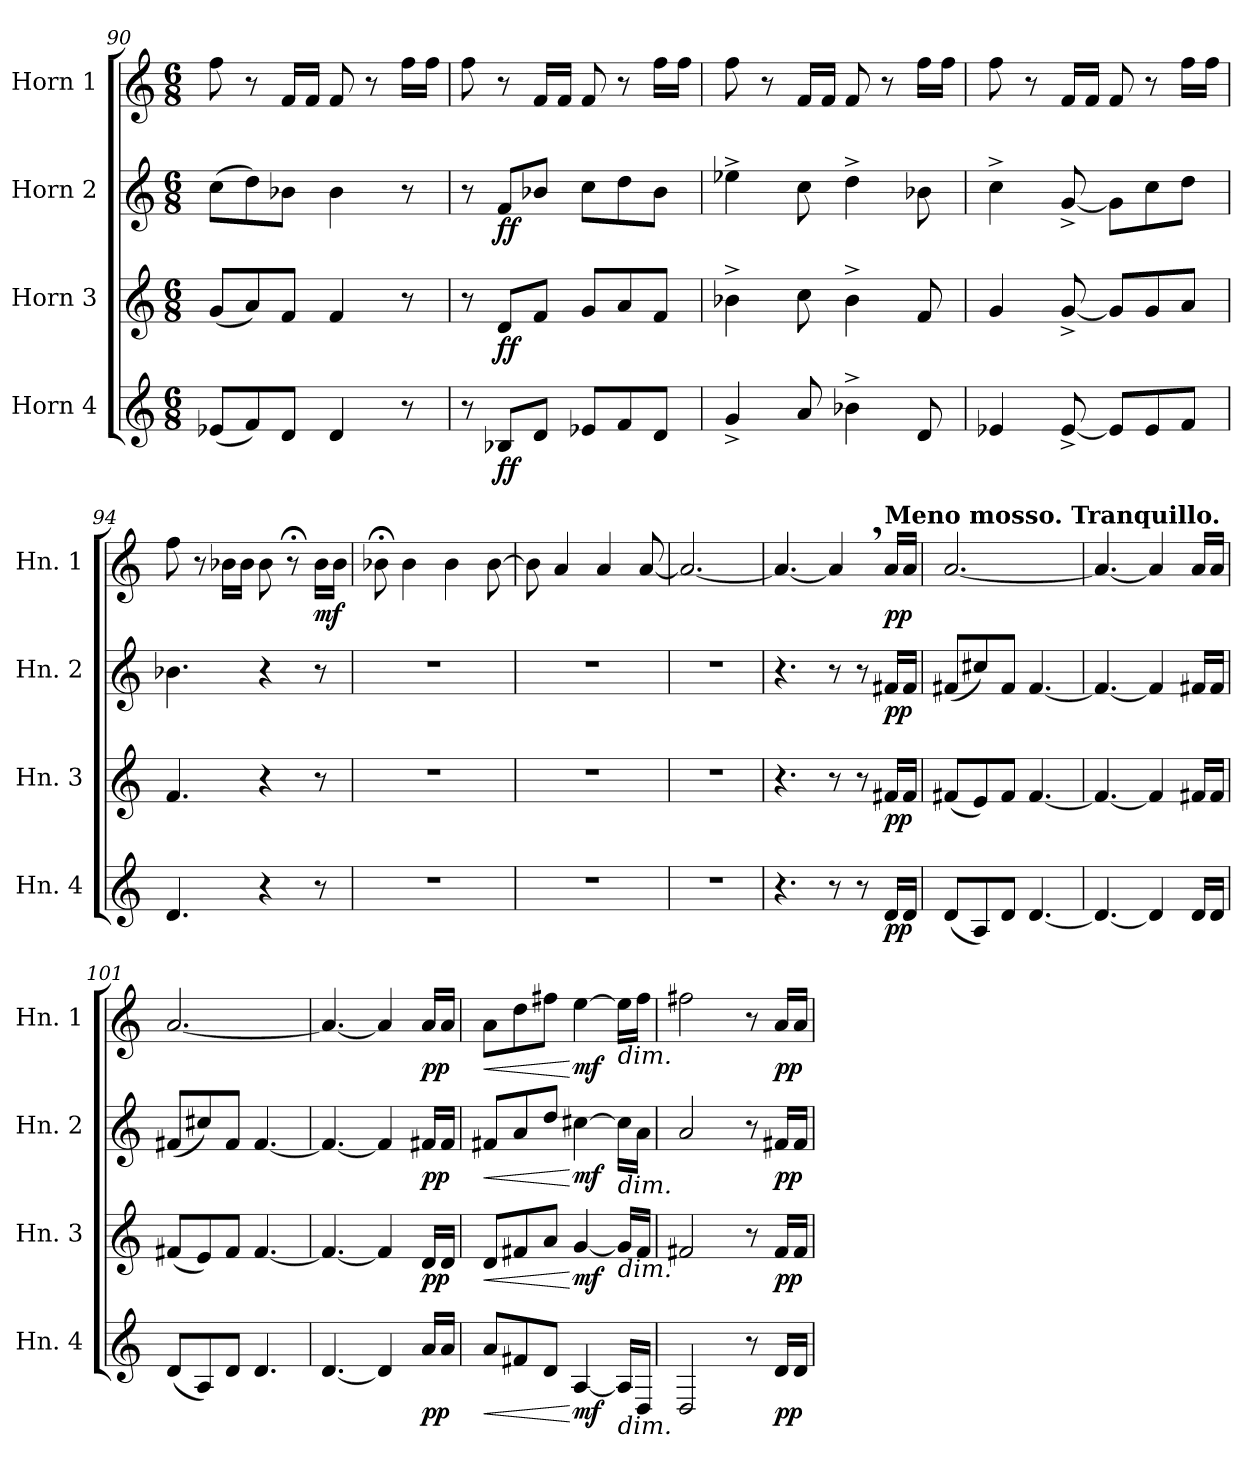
**kern	**dynam	**kern	**dynam	**kern	**dynam	**kern	**dynam
*part4	*part4	*part3	*part3	*part2	*part2	*part1	*part1
*staff4	*staff4	*staff3	*staff3	*staff2	*staff2	*staff1	*staff1
*I"Horn 4	*	*I"Horn 3	*	*I"Horn 2	*	*I"Horn 1	*
*I'Hn. 4	*	*I'Hn. 3	*	*I'Hn. 2	*	*I'Hn. 1	*
*clefG2	*	*clefG2	*	*clefG2	*	*clefG2	*
*ITrd4c7	*	*ITrd4c7	*	*ITrd4c7	*	*ITrd4c7	*
*k[b-]	*	*k[b-]	*	*k[b-]	*	*k[b-]	*
*M6/8	*	*M6/8	*	*M6/8	*	*M6/8	*
=90	=90	=90	=90	=90	=90	=90	=90
(<8A-X/L	.	(<8c/L	.	(>8f\L	.	8b-\	.
8B-/)	.	8d/)	.	8g\)	.	8r	.
8G/J	.	8B-/J	.	8e-X\J	.	16B-/LL	.
.	.	.	.	.	.	16B-/JJ	.
4G/	.	4B-/	.	4e-\	.	8B-/	.
.	.	.	.	.	.	8r	.
8r	.	8r	.	8r	.	16b-\LL	.
.	.	.	.	.	.	16b-\JJ	.
=91	=91	=91	=91	=91	=91	=91	=91
8r	.	8r	.	8r	.	8b-\	.
!	!LO:DY:b	!	!LO:DY:b	!	!LO:DY:b	!	!
8E-X/L	ff	8G/L	ff	8B-/L	ff	8r	.
8G/J	.	8B-/J	.	8e-X/J	.	16B-/LL	.
.	.	.	.	.	.	16B-/JJ	.
8A-X/L	.	8c/L	.	8f\L	.	8B-/	.
8B-/	.	8d/	.	8g\	.	8r	.
8G/J	.	8B-/J	.	8e-\J	.	16b-\LL	.
.	.	.	.	.	.	16b-\JJ	.
=92	=92	=92	=92	=92	=92	=92	=92
4c^/	.	4e-X^\	.	4a-X^\	.	8b-\	.
.	.	.	.	.	.	8r	.
8d/	.	8f\	.	8f\	.	16B-/LL	.
.	.	.	.	.	.	16B-/JJ	.
4e-X^\	.	4e-^\	.	4g^\	.	8B-/	.
.	.	.	.	.	.	8r	.
8G/	.	8B-/	.	8e-X\	.	16b-\LL	.
.	.	.	.	.	.	16b-\JJ	.
!!LO:LB:g=z
=93	=93	=93	=93	=93	=93	=93	=93
4A-X/	.	4c/	.	4f^\	.	8b-\	.
.	.	.	.	.	.	8r	.
[8A-^/	.	[8c^/	.	[8c^/	.	16B-/LL	.
.	.	.	.	.	.	16B-/JJ	.
8A-/L]	.	8c/L]	.	8c\L]	.	8B-/	.
8A-/	.	8c/	.	8f\	.	8r	.
8B-/J	.	8d/J	.	8g\J	.	16b-\LL	.
.	.	.	.	.	.	16b-\JJ	.
=94	=94	=94	=94	=94	=94	=94	=94
4.G/	.	4.B-/	.	4.e-X\	.	8b-\	.
.	.	.	.	.	.	8r	.
.	.	.	.	.	.	16e-X\LL	.
.	.	.	.	.	.	16e-\JJ	.
4r	.	4r	.	4r	.	8e-\	.
.	.	.	.	.	.	8r;<	.
!	!	!	!	!	!	!	!LO:DY:b
8r	.	8r	.	8r	.	16e-\LL	mf
.	.	.	.	.	.	16e-\JJ	.
=95	=95	=95	=95	=95	=95	=95	=95
2.r	.	2.r	.	2.r	.	8e-X;<\	.
.	.	.	.	.	.	4e-\	.
.	.	.	.	.	.	4e-\	.
.	.	.	.	.	.	[8e-\	.
=96	=96	=96	=96	=96	=96	=96	=96
2.r	.	2.r	.	2.r	.	8e-\]	.
*	*	*	*	*	*	*MM140	*
.	.	.	.	.	.	4d/	.
*	*	*	*	*	*	*MM120	*
.	.	.	.	.	.	4d/	.
*	*	*	*	*	*	*MM100	*
.	.	.	.	.	.	[8d/	.
=97	=97	=97	=97	=97	=97	=97	=97
2.r	.	2.r	.	2.r	.	2.d/_	.
=98	=98	=98	=98	=98	=98	=98	=98
4.r	.	4.r	.	4.r	.	4.d/_	.
8r	.	8r	.	8r	.	4d,/]	.
8r	.	8r	.	8r	.	.	.
!	!	!	!	!	!	!LO:TX:a:B:t=Meno mosso. Tranquillo.	!
!	!LO:DY:b	!	!LO:DY:b	!	!LO:DY:b	!	!LO:DY:b
16G/LL	pp	16Bn/LL	pp	16Bn/LL	pp	16d/LL	pp
16G/JJ	.	16B/JJ	.	16B/JJ	.	16d/JJ	.
=99	=99	=99	=99	=99	=99	=99	=99
(<8G/L	.	(<8Bn/L	.	(<8Bn/L	.	[2.d/	.
8D/)	.	8A/)	.	8f#X/)	.	.	.
8G/J	.	8B/J	.	8B/J	.	.	.
[4.G/	.	[4.B/	.	[4.B/	.	.	.
=100	=100	=100	=100	=100	=100	=100	=100
4.G/_	.	4.B/_	.	4.B/_	.	4.d/_	.
4G/]	.	4B/]	.	4B/]	.	4d/]	.
16G/LL	.	16Bn/LL	.	16Bn/LL	.	16d/LL	.
16G/JJ	.	16B/JJ	.	16B/JJ	.	16d/JJ	.
!!LO:LB:g=z
=101	=101	=101	=101	=101	=101	=101	=101
(<8G/L	.	(<8Bn/L	.	(<8Bn/L	.	[2.d/	.
8D/)	.	8A/)	.	8f#X/)	.	.	.
8G/J	.	8B/J	.	8B/J	.	.	.
4.G/	.	[4.B/	.	[4.B/	.	.	.
=102	=102	=102	=102	=102	=102	=102	=102
[4.G/	.	4.B/_	.	4.B/_	.	4.d/_	.
4G/]	.	4B/]	.	4B/]	.	4d/]	.
!	!LO:DY:b	!	!LO:DY:b	!	!LO:DY:b	!	!LO:DY:b
16d/LL	pp	16G/LL	pp	16Bn/LL	pp	16d/LL	pp
16d/JJ	.	16G/JJ	.	16B/JJ	.	16d/JJ	.
=103	=103	=103	=103	=103	=103	=103	=103
!	!LO:HP:b	!	!LO:HP:b	!	!LO:HP:b	!	!LO:HP:b
8d/L	<	8G/L	<	8Bn/L	<	8d\L	<
8Bn/	.	8Bn/	.	8d/	.	8g\	.
8G/J	.	8d/J	.	8g/J	.	8bn\J	.
!	!LO:DY:n=1:b	!	!LO:DY:n=1:b	!	!LO:DY:n=1:b	!	!LO:DY:n=1:b
[4D/	[ mf	[4c/	[ mf	[4f#X\	[ mf	[4a\	[ mf
!	!	!	!	!	!	!LO:TX:b:i:t=dim.	!
!	!	!	!	!LO:TX:b:i:t=dim.	!	!	!
!	!	!LO:TX:b:i:t=dim.	!	!	!	!	!
!LO:TX:b:i:t=dim.	!	!	!	!	!	!	!
16D/LL]	.	16c/LL]	.	16f#\LL]	.	16a\LL]	.
16GG/JJ	.	16B/JJ	.	16d\JJ	.	16b\JJ	.
=104	=104	=104	=104	=104	=104	=104	=104
2GG/	.	2Bn/	.	2d/	.	2bn\	.
8r	.	8r	.	8r	.	8r	.
!	!LO:DY:b	!	!LO:DY:b	!	!LO:DY:b	!	!LO:DY:b
16G/LL	pp	16B/LL	pp	16Bn/LL	pp	16d/LL	pp
16G/JJ	.	16B/JJ	.	16B/JJ	.	16d/JJ	.
=	=	=	=	=	=	=	=
*-	*-	*-	*-	*-	*-	*-	*-
